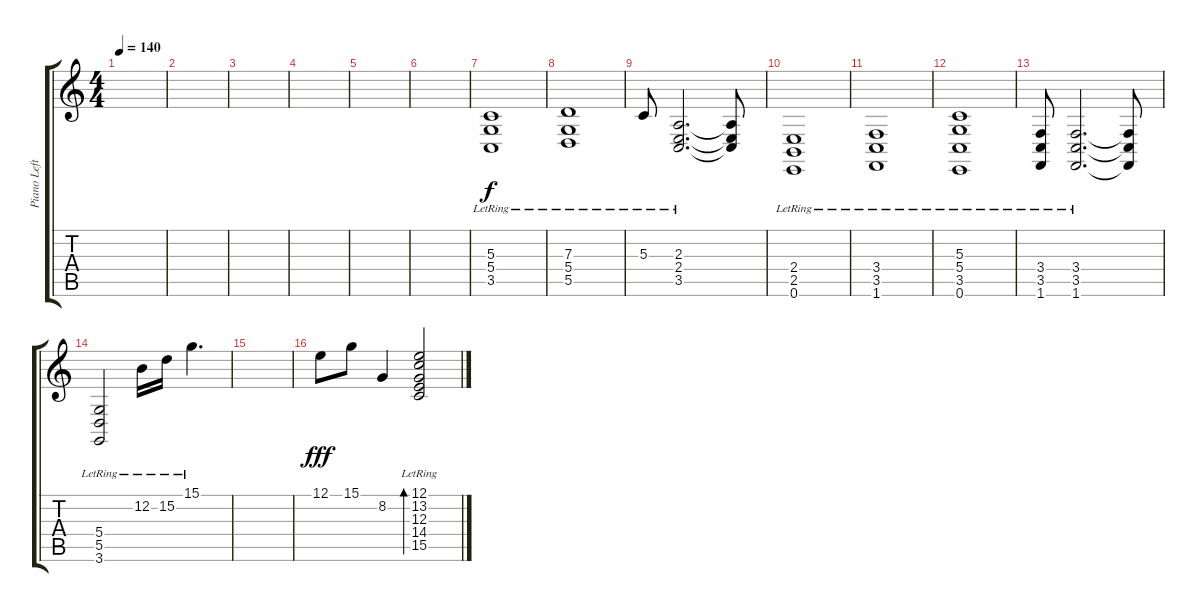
\track ("Piano Left-hand" "Piano Left") {instrument acousticgrandpiano}
\staff {score tabs}
\tuning (E4 B3 G3 D3 A2 E2) {hide}
\ts (4 4)
\tempo 140
\clef g2
\ks c
|
|
|
|
|
|
(5.3{lr} 5.4{lr} 3.5{lr}).1 |
(7.3{lr} 5.4{lr} 5.5{lr}).1 |
5.3{lr}.8 (2.3{lr} 2.4{lr} 3.5{lr}).2{d} (2.3{t} 2.4{t} 3.5{t}).8 |
(2.4{lr} 2.5{lr} 0.6{lr}).1 |
(3.4{lr} 3.5{lr} 1.6{lr}).1 |
(5.3{lr} 5.4{lr} 3.5{lr} 0.6{lr}).1 |
(3.4{lr} 3.5{lr} 1.6{lr}).8 (3.4{lr} 3.5{lr} 1.6{lr}).2{d} (3.4{t} 3.5{t} 1.6{t}).8 |
(5.4{lr} 5.5{lr} 3.6{lr}).2 12.2{lr}.16 15.2{lr}.16 15.1{lr}.4{d} |
|
12.1.8{dy fff} 15.1.8 8.2.4 (12.1{lr} 13.2{lr} 12.3{lr} 14.4{lr} 15.5{lr}).2{bd 480}
